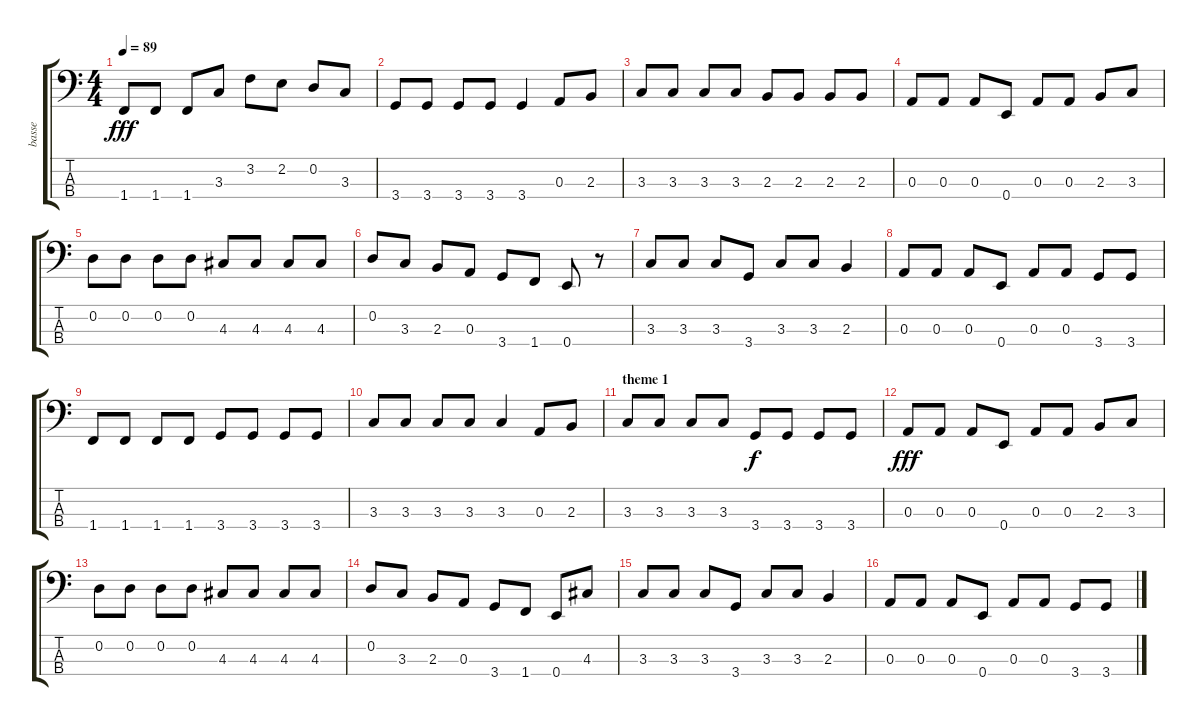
\track ("basse" "basse") {instrument electricbassfinger}
\staff {score tabs}
\tuning (G2 D2 A1 E1) {hide}
\ts (4 4)
\tempo 89
\clef f4
\ks c
1.4.8{dy fff} 1.4.8 1.4.8 3.3.8 3.2.8 2.2.8 0.2.8 3.3.8 |
3.4.8 3.4.8 3.4.8 3.4.8 3.4.4 0.3.8 2.3.8 |
3.3.8 3.3.8 3.3.8 3.3.8 2.3.8 2.3.8 2.3.8 2.3.8 |
0.3.8 0.3.8 0.3.8 0.4.8 0.3.8 0.3.8 2.3.8 3.3.8 |
0.2.8 0.2.8 0.2.8 0.2.8 4.3.8 4.3.8 4.3.8 4.3.8 |
0.2.8 3.3.8 2.3.8 0.3.8 3.4.8 1.4.8 0.4.8 r.8 |
3.3.8 3.3.8 3.3.8 3.4.8 3.3.8 3.3.8 2.3.4 |
0.3.8 0.3.8 0.3.8 0.4.8 0.3.8 0.3.8 3.4.8 3.4.8 |
1.4.8 1.4.8 1.4.8 1.4.8 3.4.8 3.4.8 3.4.8 3.4.8 |
3.3.8 3.3.8 3.3.8 3.3.8 3.3.4 0.3.8 2.3.8 |
\section ("" "theme 1")
3.3.8 3.3.8 3.3.8 3.3.8 3.4.8{dy f} 3.4.8 3.4.8 3.4.8 |
0.3.8{dy fff} 0.3.8 0.3.8 0.4.8 0.3.8 0.3.8 2.3.8 3.3.8 |
0.2.8 0.2.8 0.2.8 0.2.8 4.3.8 4.3.8 4.3.8 4.3.8 |
0.2.8 3.3.8 2.3.8 0.3.8 3.4.8 1.4.8 0.4.8 4.3.8 |
3.3.8 3.3.8 3.3.8 3.4.8 3.3.8 3.3.8 2.3.4 |
0.3.8 0.3.8 0.3.8 0.4.8 0.3.8 0.3.8 3.4.8 3.4.8
